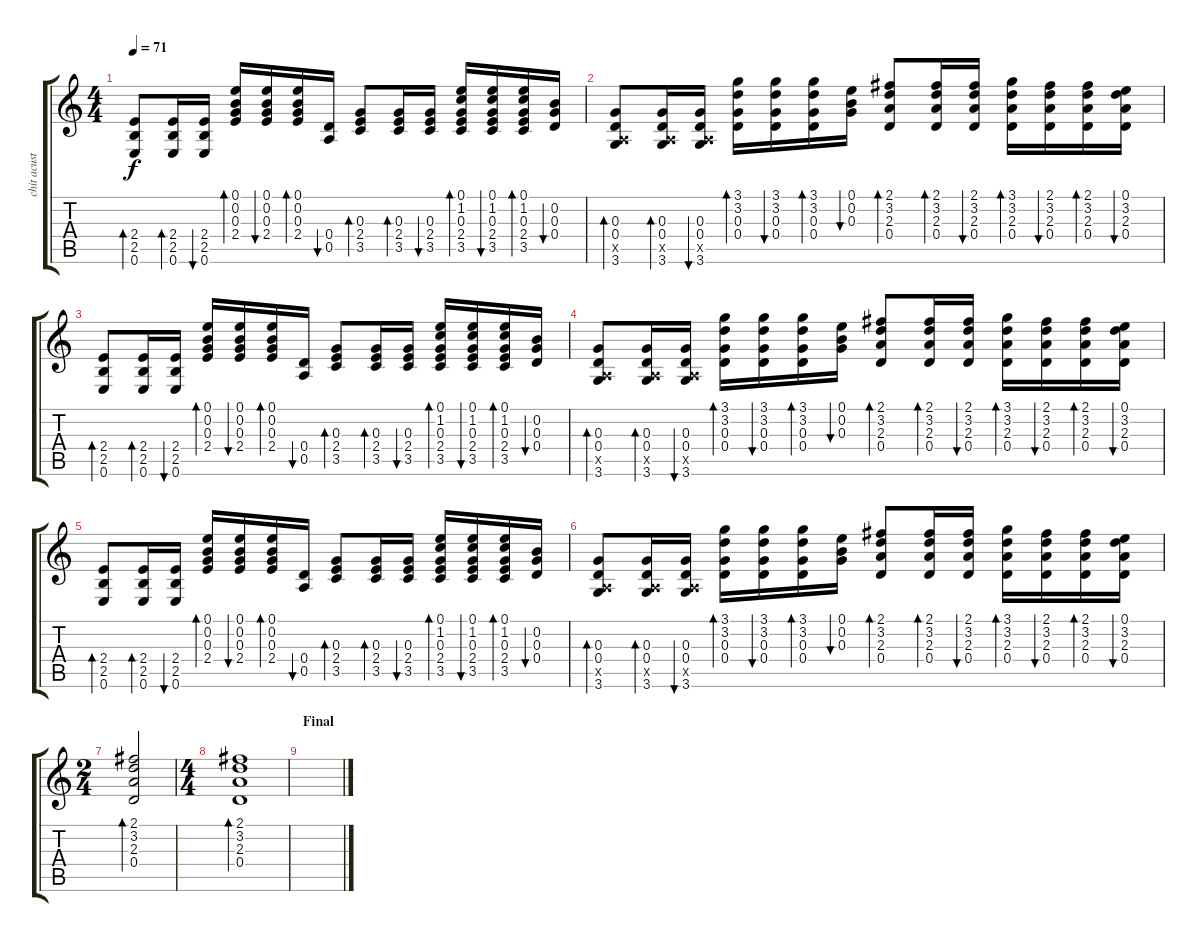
\track ("chit acustica 2" "chit acust") {instrument acousticguitarnylon}
\staff {score tabs}
\tuning (E4 B3 G3 D3 A2 E2) {hide}
\ts (4 4)
\tempo 71
\clef g2
\ks c
(2.4 2.5 0.6).8{bd 120 dy f} (2.4 2.5 0.6).16{bd 120} (2.4 2.5 0.6).16{bu 120} (0.1 0.2 0.3 2.4).16{bd 120} (0.1 0.2 0.3 2.4).16{bu 120} (0.1 0.2 0.3 2.4).16{bd 120} (0.4 0.5).16{bu 120} (0.3 2.4 3.5).8{bd 120} (0.3 2.4 3.5).16{bd 120} (0.3 2.4 3.5).16{bu 120} (0.1 1.2 0.3 2.4 3.5).16{bd 120} (0.1 1.2 0.3 2.4 3.5).16{bu 120} (0.1 1.2 0.3 2.4 3.5).16{bd 120} (0.2 0.3 0.4).16{bu 120} |
(0.3 0.4 0.5{x} 3.6).8{bd 120} (0.3 0.4 0.5{x} 3.6).16{bd 120} (0.3 0.4 0.5{x} 3.6).16{bu 120} (3.1 3.2 0.3 0.4).16{bd 120} (3.1 3.2 0.3 0.4).16{bu 120} (3.1 3.2 0.3 0.4).16{bd 120} (0.1 0.2 0.3).16{bu 120} (2.1 3.2 2.3 0.4).8{bd 120} (2.1 3.2 2.3 0.4).16{bd 120} (2.1 3.2 2.3 0.4).16{bu 120} (3.1 3.2 2.3 0.4).16{bd 120} (2.1 3.2 2.3 0.4).16{bu 120} (2.1 3.2 2.3 0.4).16{bd 120} (0.1 3.2 2.3 0.4).16{bu 120} |
(2.4 2.5 0.6).8{bd 120} (2.4 2.5 0.6).16{bd 120} (2.4 2.5 0.6).16{bu 120} (0.1 0.2 0.3 2.4).16{bd 120} (0.1 0.2 0.3 2.4).16{bu 120} (0.1 0.2 0.3 2.4).16{bd 120} (0.4 0.5).16{bu 120} (0.3 2.4 3.5).8{bd 120} (0.3 2.4 3.5).16{bd 120} (0.3 2.4 3.5).16{bu 120} (0.1 1.2 0.3 2.4 3.5).16{bd 120} (0.1 1.2 0.3 2.4 3.5).16{bu 120} (0.1 1.2 0.3 2.4 3.5).16{bd 120} (0.2 0.3 0.4).16{bu 120} |
(0.3 0.4 0.5{x} 3.6).8{bd 120} (0.3 0.4 0.5{x} 3.6).16{bd 120} (0.3 0.4 0.5{x} 3.6).16{bu 120} (3.1 3.2 0.3 0.4).16{bd 120} (3.1 3.2 0.3 0.4).16{bu 120} (3.1 3.2 0.3 0.4).16{bd 120} (0.1 0.2 0.3).16{bu 120} (2.1 3.2 2.3 0.4).8{bd 120} (2.1 3.2 2.3 0.4).16{bd 120} (2.1 3.2 2.3 0.4).16{bu 120} (3.1 3.2 2.3 0.4).16{bd 120} (2.1 3.2 2.3 0.4).16{bu 120} (2.1 3.2 2.3 0.4).16{bd 120} (0.1 3.2 2.3 0.4).16{bu 120} |
(2.4 2.5 0.6).8{bd 120} (2.4 2.5 0.6).16{bd 120} (2.4 2.5 0.6).16{bu 120} (0.1 0.2 0.3 2.4).16{bd 120} (0.1 0.2 0.3 2.4).16{bu 120} (0.1 0.2 0.3 2.4).16{bd 120} (0.4 0.5).16{bu 120} (0.3 2.4 3.5).8{bd 120} (0.3 2.4 3.5).16{bd 120} (0.3 2.4 3.5).16{bu 120} (0.1 1.2 0.3 2.4 3.5).16{bd 120} (0.1 1.2 0.3 2.4 3.5).16{bu 120} (0.1 1.2 0.3 2.4 3.5).16{bd 120} (0.2 0.3 0.4).16{bu 120} |
(0.3 0.4 0.5{x} 3.6).8{bd 120} (0.3 0.4 0.5{x} 3.6).16{bd 120} (0.3 0.4 0.5{x} 3.6).16{bu 120} (3.1 3.2 0.3 0.4).16{bd 120} (3.1 3.2 0.3 0.4).16{bu 120} (3.1 3.2 0.3 0.4).16{bd 120} (0.1 0.2 0.3).16{bu 120} (2.1 3.2 2.3 0.4).8{bd 120} (2.1 3.2 2.3 0.4).16{bd 120} (2.1 3.2 2.3 0.4).16{bu 120} (3.1 3.2 2.3 0.4).16{bd 120} (2.1 3.2 2.3 0.4).16{bu 120} (2.1 3.2 2.3 0.4).16{bd 120} (0.1 3.2 2.3 0.4).16{bu 120} |
\ts (2 4)
(2.1 3.2 2.3 0.4).2{bd 120} |
\ts (4 4)
(2.1 3.2 2.3 0.4).1{bd 240} |
\section ("" "Final")
